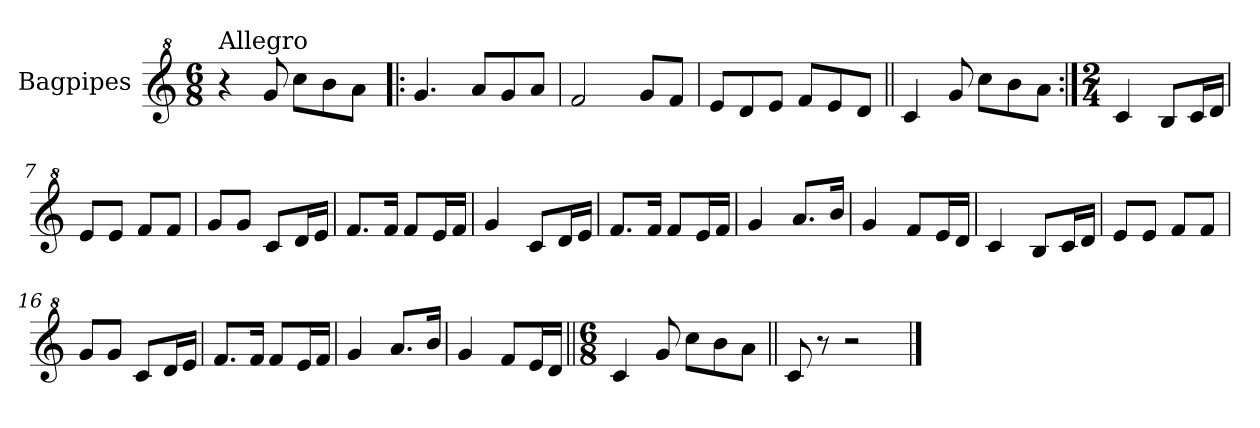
**kern
*part1
*staff1
*I"Bagpipes
*I'Bag
*clefG^2
*k[]
*C:
*M6/8
=1
!LO:TX:a:t=Allegro
4r
8gg/
8ccc\L
8bb\
8aa\J
=2!|:
4.gg/
8aa/L
8gg/
8aa/J
=3
2ff/
8gg/L
8ff/J
=4
8ee/L
8dd/
8ee/J
8ff/L
8ee/
8dd/J
=5||
4cc/
8gg/
8ccc\L
8bb\
8aa\J
=6:|!
*M2/4
4cc/
8b/L
16cc/L
16dd/JJ
=7
8ee/L
8ee/J
8ff/L
8ff/J
=8
8gg/L
8gg/J
8cc/L
16dd/L
16ee/JJ
!!LO:LB:g=z
=9
8.ff/L
16ff/Jk
8ff/L
16ee/L
16ff/JJ
=10
4gg/
8cc/L
16dd/L
16ee/JJ
=11
8.ff/L
16ff/Jk
8ff/L
16ee/L
16ff/JJ
=12
4gg/
8.aa/L
16bb/Jk
=13
4gg/
8ff/L
16ee/L
16dd/JJ
=14
4cc/
8b/L
16cc/L
16dd/JJ
=15
8ee/L
8ee/J
8ff/L
8ff/J
=16
8gg/L
8gg/J
8cc/L
16dd/L
16ee/JJ
=17
8.ff/L
16ff/Jk
8ff/L
16ee/L
16ff/JJ
!!LO:LB:g=z
=18
4gg/
8.aa/L
16bb/Jk
=19
4gg/
8ff/L
16ee/L
16dd/JJ
=20||
*M6/8
4cc/
8gg/
8ccc\L
8bb\
8aa\J
=21||
8cc/
8r
2r
==
*-
